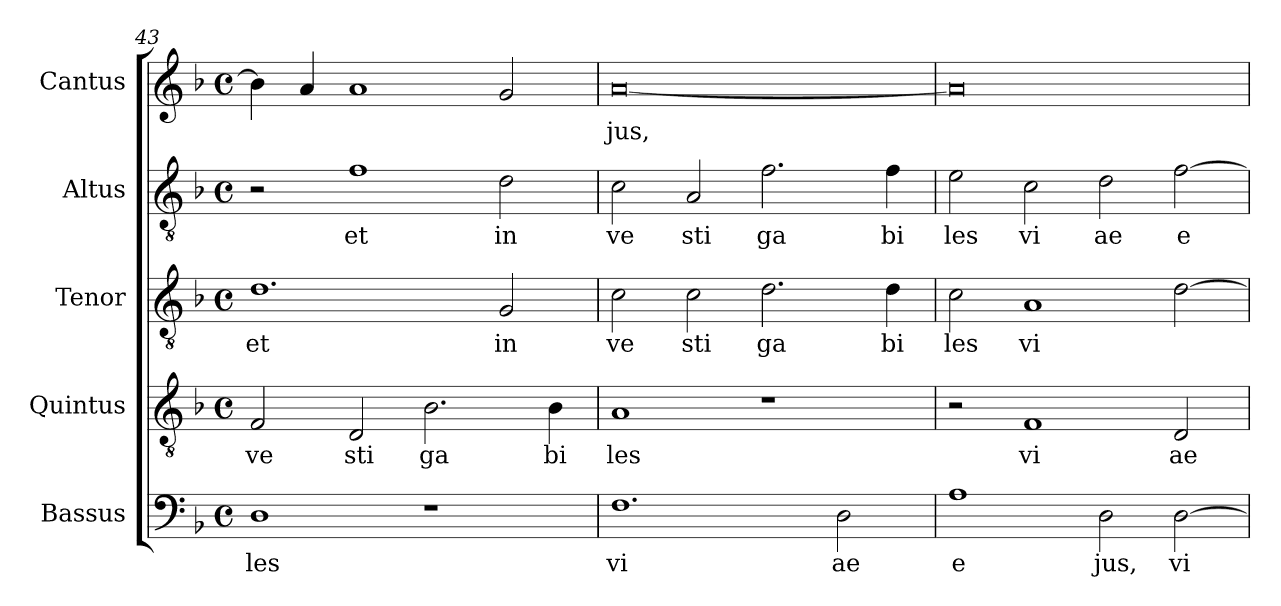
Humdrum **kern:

**kern	**text	**kern	**text	**kern	**text	**kern	**text	**kern	**text
*part5	*part5	*part4	*part4	*part3	*part3	*part2	*part2	*part1	*part1
*staff5	*staff5	*staff4	*staff4	*staff3	*staff3	*staff2	*staff2	*staff1	*staff1
*I"Bassus	*	*I"Quintus	*	*I"Tenor	*	*I"Altus	*	*I"Cantus	*
!!LO:LB:g=z
*clefF4	*	*clefGv2	*	*clefGv2	*	*clefGv2	*	*clefG2	*
*k[b-]	*	*k[b-]	*	*k[b-]	*	*k[b-]	*	*k[b-]	*
*F:	*	*F:	*	*F:	*	*F:	*	*F:	*
*M4/4	*	*M4/4	*	*M4/4	*	*M4/4	*	*M4/4	*
*met(c)	*	*met(c)	*	*met(c)	*	*met(c)	*	*met(c)	*
=43	=43	=43	=43	=43	=43	=43	=43	=43	=43
!	!LO:LY:b:cj	!	!LO:LY:b:cj	!	!LO:LY:b:cj	!	!	!	!
1D	les	2F/	ve	1.d	et	2r	.	4b-\]	.
.	.	.	.	.	.	.	.	4a/	.
!	!	!	!LO:LY:b:cj	!	!	!	!LO:LY:b:cj	!	!
.	.	2D/	sti	.	.	1f	et	1a	.
!	!	!	!LO:LY:b:cj	!	!	!	!	!	!
1r	.	2.B-\	ga	.	.	.	.	.	.
!	!	!	!	!	!LO:LY:b:cj	!	!LO:LY:b:cj	!	!
.	.	.	.	2G/	in	2d\	in	2g/	.
!	!	!	!LO:LY:b:cj	!	!	!	!	!	!
.	.	4B-\	bi	.	.	.	.	.	.
=44	=44	=44	=44	=44	=44	=44	=44	=44	=44
!	!LO:LY:b:cj	!	!LO:LY:b:cj	!	!LO:LY:b:cj	!	!LO:LY:b:cj	!	!LO:LY:b:cj
1.F	vi	1A	les	2c\	ve	2c\	ve	[<0a	-jus,
!	!	!	!	!	!LO:LY:b:cj	!	!LO:LY:b:cj	!	!
.	.	.	.	2c\	sti	2A/	sti	.	.
!	!	!	!	!	!LO:LY:b:cj	!	!LO:LY:b:cj	!	!
.	.	1r	.	2.d\	ga	2.f\	ga	.	.
!	!LO:LY:b:cj	!	!	!	!	!	!	!	!
2D\	ae	.	.	.	.	.	.	.	.
!	!	!	!	!	!LO:LY:b:cj	!	!LO:LY:b:cj	!	!
.	.	.	.	4d\	bi	4f\	bi	.	.
=45	=45	=45	=45	=45	=45	=45	=45	=45	=45
!	!LO:LY:b:cj	!	!	!	!LO:LY:b:cj	!	!LO:LY:b:cj	!	!
1A	e	2r	.	2c\	les	2e\	les	0a]	.
!	!	!	!LO:LY:b:cj	!	!LO:LY:b:cj	!	!LO:LY:b:cj	!	!
.	.	1F	vi	1A	vi	2c\	vi	.	.
!	!LO:LY:b:cj	!	!	!	!	!	!LO:LY:b:cj	!	!
2D\	jus,	.	.	.	.	2d\	ae	.	.
!	!LO:LY:b:cj	!	!LO:LY:b:cj	!	!	!	!LO:LY:b:cj	!	!
[>2D\	vi	2D/	ae	[>2d\	.	[>2f\	e	.	.
=	=	=	=	=	=	=	=	=	=
*-	*-	*-	*-	*-	*-	*-	*-	*-	*-
